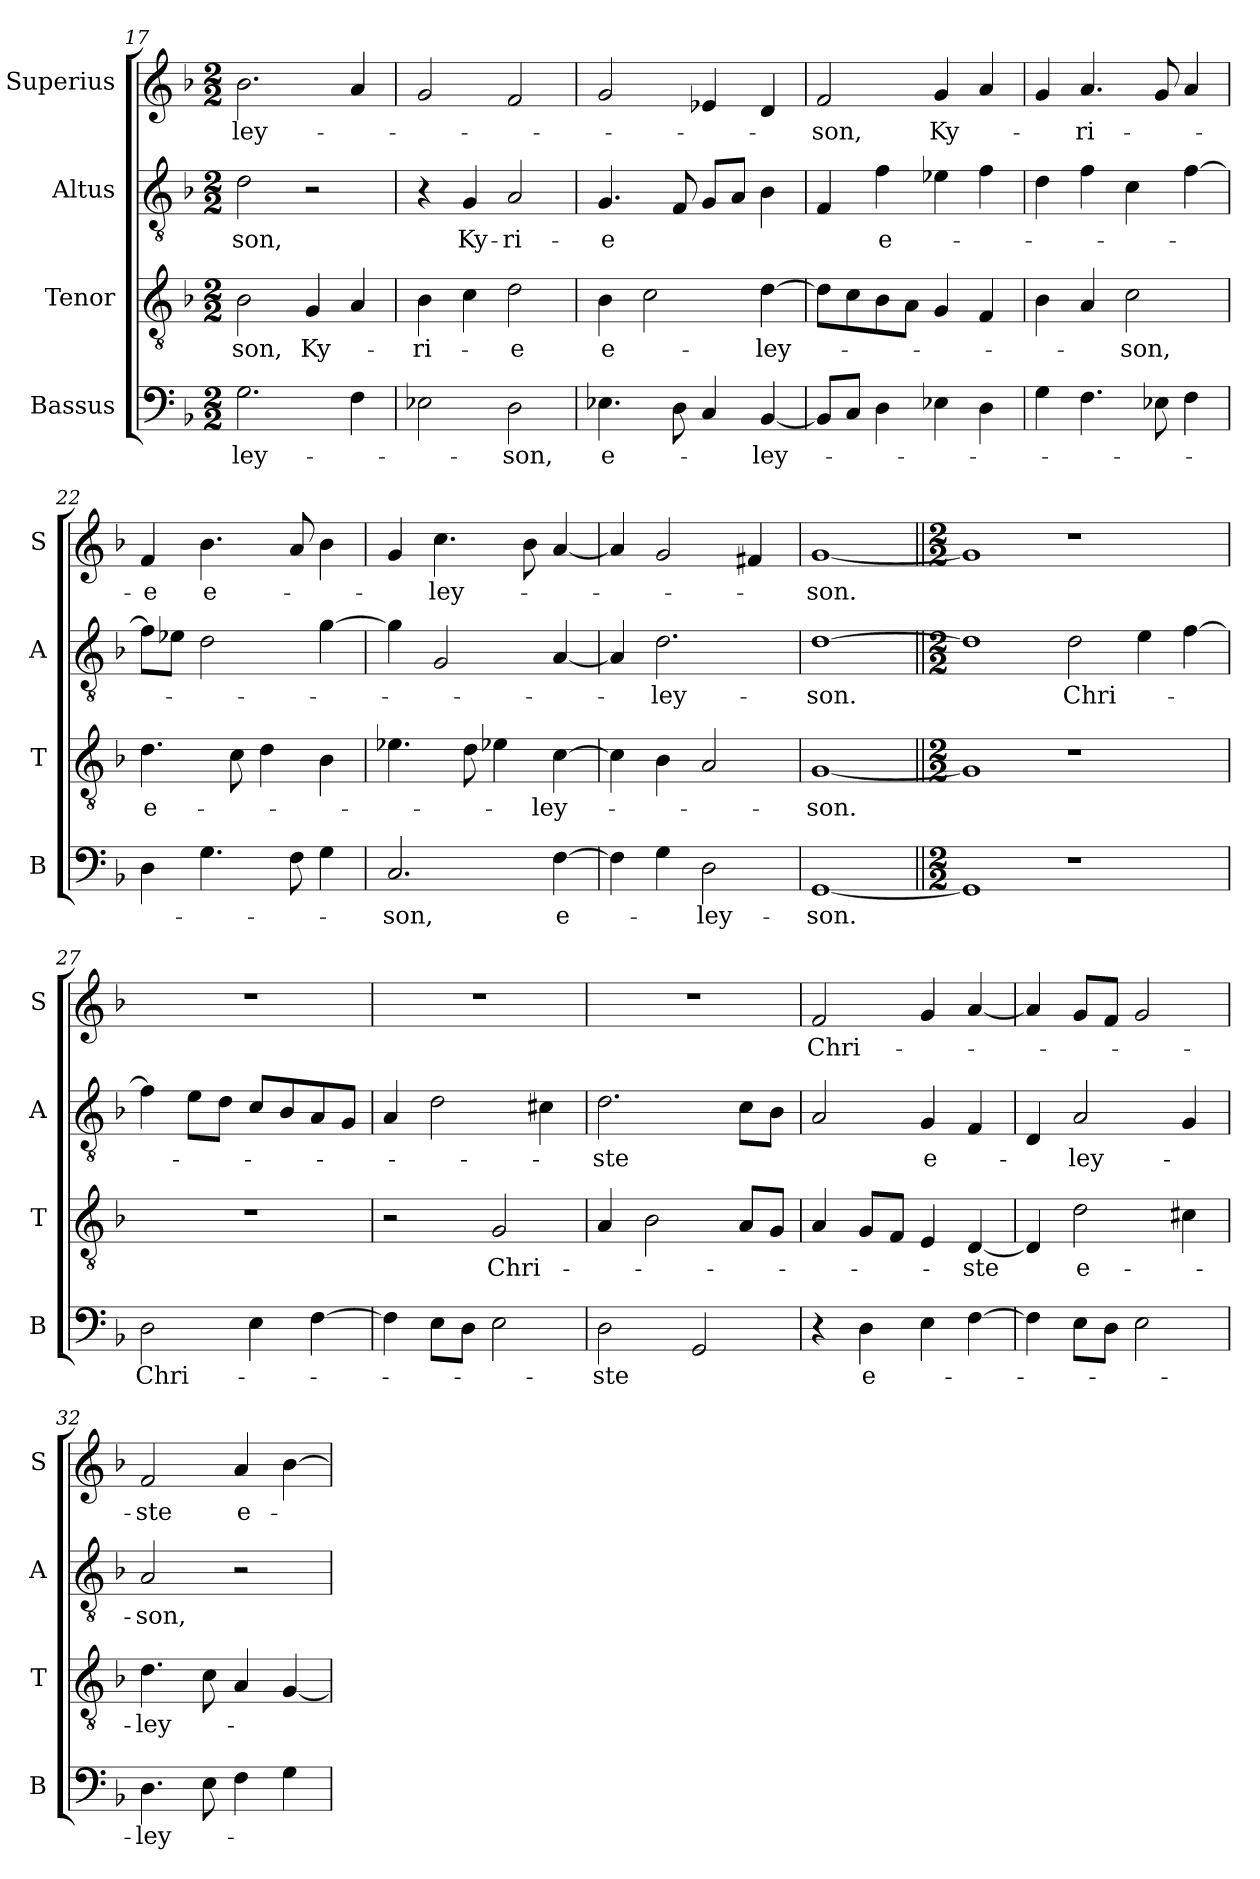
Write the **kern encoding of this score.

**kern	**text	**kern	**text	**kern	**text	**kern	**text
*part4	*part4	*part3	*part3	*part2	*part2	*part1	*part1
*staff4	*staff4	*staff3	*staff3	*staff2	*staff2	*staff1	*staff1
*I"Bassus	*	*I"Tenor	*	*I"Altus	*	*I"Superius	*
*I'B	*	*I'T	*	*I'A	*	*I'S	*
*clefF4	*	*clefGv2	*	*clefGv2	*	*clefG2	*
*k[b-]	*	*k[b-]	*	*k[b-]	*	*k[b-]	*
*M2/2	*	*M2/2	*	*M2/2	*	*M2/2	*
=17	=17	=17	=17	=17	=17	=17	=17
!	!LO:LY:i	!	!LO:LY:i	!	!LO:LY:i	!	!LO:LY:i
2.G	-ley-	2B-	-son,	2d	-son,	2.b-	-ley-
!	!	!	!LO:LY:i	!	!	!	!
.	.	4G	Ky-	2r	.	.	.
4F	.	4A	.	.	.	4a	.
=18	=18	=18	=18	=18	=18	=18	=18
!	!	!	!LO:LY:i	!	!	!	!
2E-X	.	4B-	-ri-	4r	.	2g	.
!	!	!	!	!	!LO:LY:i	!	!
.	.	4c	.	4G	Ky-	.	.
!	!LO:LY:i	!	!LO:LY:i	!	!LO:LY:i	!	!
2D	-son,	2d	-e	2A	-ri-	2f	.
=19	=19	=19	=19	=19	=19	=19	=19
!	!LO:LY:i	!	!LO:LY:i	!	!LO:LY:i	!	!
4.E-X	e-	4B-	e-	4.G	-e	2g	.
.	.	2c	.	.	.	.	.
8D	.	.	.	8F	.	.	.
4C	.	.	.	8GL	.	4e-X	.
.	.	.	.	8AJ	.	.	.
!	!LO:LY:i	!	!LO:LY:i	!	!	!	!
[4BB-	-ley-	[4d	-ley-	4B-	.	4d	.
=20	=20	=20	=20	=20	=20	=20	=20
!	!	!	!	!	!	!	!LO:LY:i
8BB-L]	.	8dL]	.	4F	.	2f	-son,
8CJ	.	8c	.	.	.	.	.
4D	.	8B-	.	4f	e-	.	.
.	.	8AJ	.	.	.	.	.
!	!	!	!	!	!	!	!LO:LY:i
4E-X	.	4G	.	4e-X	.	4g	Ky-
4D	.	4F	.	4f	.	4a	.
=21	=21	=21	=21	=21	=21	=21	=21
4G	.	4B-	.	4d	.	4g	.
!	!	!	!	!	!	!	!LO:LY:i
4.F	.	4A	.	4f	.	4.a	-ri-
!	!	!	!LO:LY:i	!	!	!	!
.	.	2c	-son,	4c	.	.	.
8E-i	.	.	.	.	.	8g	.
4F	.	.	.	[4f	.	4a	.
=22	=22	=22	=22	=22	=22	=22	=22
!	!	!	!	!	!	!	!LO:LY:i
4D	.	4.d	e-	8fL]	.	4f	-e
.	.	.	.	8e-XJ	.	.	.
4.G	.	.	.	2d	.	4.b-	e-
.	.	8c	.	.	.	.	.
.	.	4d	.	.	.	.	.
8F	.	.	.	.	.	8a	.
4G	.	4B-	.	[4g	.	4b-	.
=23	=23	=23	=23	=23	=23	=23	=23
!	!LO:LY:i	!	!	!	!	!	!
2.C	-son,	4.e-X	.	4g]	.	4g	.
.	.	.	.	2G	.	4.cc	-ley-
.	.	8d	.	.	.	.	.
.	.	4e-X	.	.	.	.	.
.	.	.	.	.	.	8b-	.
[4F	e-	[4c	-ley-	[4A	.	[4a	.
=24	=24	=24	=24	=24	=24	=24	=24
4F]	.	4c]	.	4A]	.	4a]	.
4G	.	4B-	.	2.d	-ley-	2g	.
2D	-ley-	2A	.	.	.	.	.
.	.	.	.	.	.	4f#X	.
=25	=25	=25	=25	=25	=25	=25	=25
[1GG	-son.	[1G	-son.	[1d	-son.	[1g	-son.
=26||	=26||	=26||	=26||	=26||	=26||	=26||	=26||
*M2/2	*	*M2/2	*	*M2/2	*	*M2/2	*
1GG]	.	1G]	.	1d]	.	1g]	.
1r	.	1r	.	2d	Chri-	1r	.
.	.	.	.	4e	.	.	.
.	.	.	.	[4f	.	.	.
=27	=27	=27	=27	=27	=27	=27	=27
2D	Chri-	1r	.	4f]	.	1r	.
.	.	.	.	8eL	.	.	.
.	.	.	.	8dJ	.	.	.
4E	.	.	.	8cL	.	.	.
.	.	.	.	8B-	.	.	.
[4F	.	.	.	8A	.	.	.
.	.	.	.	8GJ	.	.	.
=28	=28	=28	=28	=28	=28	=28	=28
4F]	.	2r	.	4A	.	1r	.
8EL	.	.	.	2d	.	.	.
8DJ	.	.	.	.	.	.	.
2E	.	2G	Chri-	.	.	.	.
.	.	.	.	4c#X	.	.	.
=29	=29	=29	=29	=29	=29	=29	=29
2D	-ste	4A	.	2.d	-ste	1r	.
.	.	2B-	.	.	.	.	.
2GG	.	.	.	.	.	.	.
.	.	8AL	.	8cL	.	.	.
.	.	8GJ	.	8B-J	.	.	.
=30	=30	=30	=30	=30	=30	=30	=30
4r	.	4A	.	2A	.	2f	Chri-
!	!LO:LY:i	!	!	!	!	!	!
4D	e-	8GL	.	.	.	.	.
.	.	8FJ	.	.	.	.	.
!	!	!	!	!	!LO:LY:i	!	!
4E	.	4E	.	4G	e-	4g	.
[4F	.	[4D	-ste	4F	.	[4a	.
=31	=31	=31	=31	=31	=31	=31	=31
4F]	.	4D]	.	4D	.	4a]	.
!	!	!	!LO:LY:i	!	!LO:LY:i	!	!
8EL	.	2d	e-	2A	-ley-	8gL	.
8DJ	.	.	.	.	.	8fJ	.
2E	.	.	.	.	.	2g	.
.	.	4c#X	.	4G	.	.	.
=32	=32	=32	=32	=32	=32	=32	=32
!	!LO:LY:i	!	!LO:LY:i	!	!LO:LY:i	!	!
4.D	-ley-	4.d	-ley-	2A	-son,	2f	-ste
8E	.	8c	.	.	.	.	.
!	!	!	!	!	!	!	!LO:LY:i
4F	.	4A	.	2r	.	4a	e-
4G	.	[4G	.	.	.	[4b-	.
=	=	=	=	=	=	=	=
*-	*-	*-	*-	*-	*-	*-	*-
